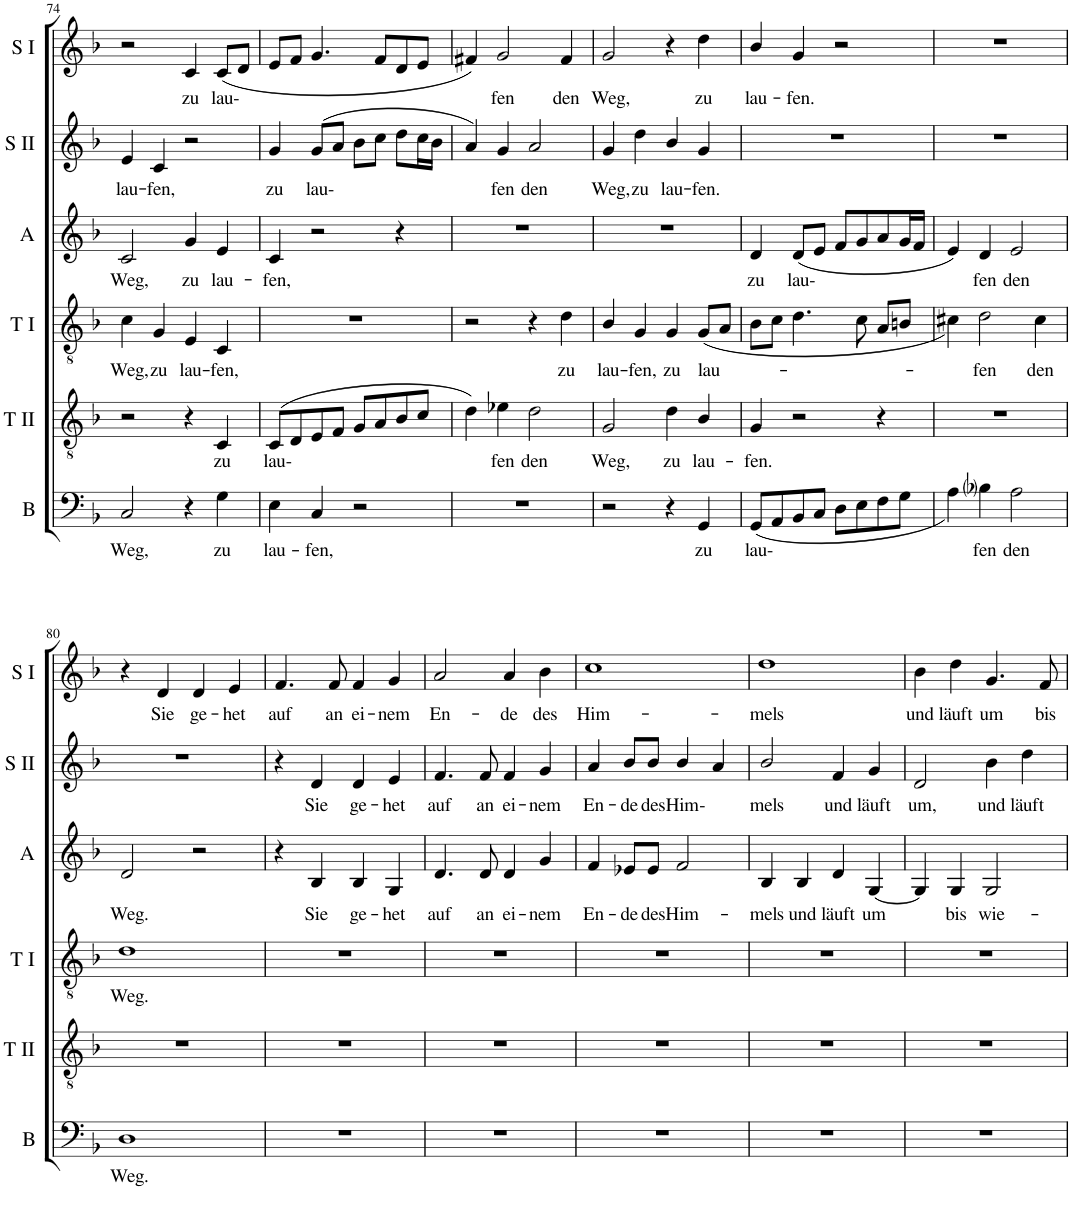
**kern	**text	**kern	**text	**kern	**text	**kern	**text	**kern	**text	**kern	**text
*part6	*part6	*part5	*part5	*part4	*part4	*part3	*part3	*part2	*part2	*part1	*part1
*staff6	*staff6	*staff5	*staff5	*staff4	*staff4	*staff3	*staff3	*staff2	*staff2	*staff1	*staff1
*I"Bass	*	*I"Tenor II	*	*I"Tenor I	*	*I"Alto	*	*I"Soprano II	*	*I"Soprano I	*
*I'B	*	*I'T II	*	*I'T I	*	*I'A	*	*I'S II	*	*I'S I	*
!!LO:PB:g=z
*clefF4	*	*clefGv2	*	*clefGv2	*	*clefG2	*	*clefG2	*	*clefG2	*
*k[b-]	*	*k[b-]	*	*k[b-]	*	*k[b-]	*	*k[b-]	*	*k[b-]	*
*F:	*	*F:	*	*F:	*	*F:	*	*F:	*	*F:	*
*M2/2	*	*M2/2	*	*M2/2	*	*M2/2	*	*M2/2	*	*M2/2	*
*	*	*	*	*	*	*met(c|)	*	*met(c|)	*	*met(c|)	*
=74	=74	=74	=74	=74	=74	=74	=74	=74	=74	=74	=74
!	!LO:LY:b	!	!	!	!LO:LY:b	!	!LO:LY:b	!	!LO:LY:b	!	!
2C/	Weg,	2r	.	4c\	Weg,	2c/	Weg,	4e/	lau-	2r	.
!	!	!	!	!	!LO:LY:b	!	!	!	!LO:LY:b	!	!
.	.	.	.	4G/	zu	.	.	4c/	-fen,	.	.
!	!	!	!	!	!LO:LY:b	!	!LO:LY:b	!	!	!	!LO:LY:b
4r	.	4r	.	4E/	lau-	4g/	zu	2r	.	4c/	zu
!	!LO:LY:b	!	!LO:LY:b	!	!LO:LY:b	!	!LO:LY:b	!	!	!	!LO:LY:b
4G\	zu	4C/	zu	4C/	-fen,	4e/	lau-	.	.	(8c/L	lau-
.	.	.	.	.	.	.	.	.	.	8d/J	.
=75	=75	=75	=75	=75	=75	=75	=75	=75	=75	=75	=75
!	!LO:LY:b	!	!LO:LY:b	!	!	!	!LO:LY:b	!	!LO:LY:b	!	!
4E\	lau-	(8C/L	lau-	1r	.	4c/	-fen,	4g/	zu	8e/L	.
.	.	8D/	.	.	.	.	.	.	.	8f/J	.
!	!LO:LY:b	!	!	!	!	!	!	!	!LO:LY:b	!	!
4C/	-fen,	8E/	.	.	.	2r	.	(8g/L	lau-	4.g/	.
.	.	8F/J	.	.	.	.	.	8a/J	.	.	.
2r	.	8G/L	.	.	.	.	.	8b-\L	.	.	.
.	.	8A/	.	.	.	.	.	8cc\J	.	8f/L	.
.	.	8B-/	.	.	.	4r	.	8dd\L	.	8d/	.
.	.	8c/J	.	.	.	.	.	16cc\L	.	8e/J	.
.	.	.	.	.	.	.	.	16b-\JJ	.	.	.
=76	=76	=76	=76	=76	=76	=76	=76	=76	=76	=76	=76
1r	.	4d\)	.	2r	.	1r	.	4a/)	.	4f#X/)	.
!	!	!	!LO:LY:b	!	!	!	!	!	!LO:LY:b	!	!LO:LY:b
.	.	4e-X\	fen	.	.	.	.	4g/	fen	2g/	fen
!	!	!	!LO:LY:b	!	!	!	!	!	!LO:LY:b	!	!
.	.	2d\	den	4r	.	.	.	2a/	den	.	.
!	!	!	!	!	!LO:LY:b	!	!	!	!	!	!LO:LY:b
.	.	.	.	4d\	zu	.	.	.	.	4f#/	den
=77	=77	=77	=77	=77	=77	=77	=77	=77	=77	=77	=77
!	!	!	!LO:LY:b	!	!LO:LY:b	!	!	!	!LO:LY:b	!	!LO:LY:b
2r	.	2G/	Weg,	4B-/	lau-	1r	.	4g/	Weg,	2g/	Weg,
!	!	!	!	!	!LO:LY:b	!	!	!	!LO:LY:b	!	!
.	.	.	.	4G/	-fen,	.	.	4dd\	zu	.	.
!	!	!	!LO:LY:b	!	!LO:LY:b	!	!	!	!LO:LY:b	!	!
4r	.	4d\	zu	4G/	zu	.	.	4b-/	lau-	4r	.
!	!LO:LY:b	!	!LO:LY:b	!	!LO:LY:b	!	!	!	!LO:LY:b	!	!LO:LY:b
4GG/	zu	4B-/	lau-	(<8G/L	lau-	.	.	4g/	-fen.	4dd\	zu
.	.	.	.	8A/J	.	.	.	.	.	.	.
=78	=78	=78	=78	=78	=78	=78	=78	=78	=78	=78	=78
!	!LO:LY:b	!	!LO:LY:b	!	!	!	!LO:LY:b	!	!	!	!LO:LY:b
(<8GG/L	lau-	4G/	-fen.	8B-\L	.	4d/	zu	1r	.	4b-/	lau-
8AA/	.	.	.	8c\J	.	.	.	.	.	.	.
!	!	!	!	!	!	!	!LO:LY:b	!	!	!	!LO:LY:b
8BB-/	.	2r	.	4.d\	.	(<8d/L	lau-	.	.	4g/	-fen.
8C/J	.	.	.	.	.	8e/J	.	.	.	.	.
8D\L	.	.	.	.	.	8f/L	.	.	.	2r	.
8E\	.	.	.	8c\	.	8g/	.	.	.	.	.
8F\	.	4r	.	8A/L	.	8a/	.	.	.	.	.
8G\J	.	.	.	8Bn/J	.	16g/L	.	.	.	.	.
.	.	.	.	.	.	16f/JJ	.	.	.	.	.
=79	=79	=79	=79	=79	=79	=79	=79	=79	=79	=79	=79
4A\)	.	1r	.	4c#X\)	.	4e/)	.	1r	.	1r	.
!	!LO:LY:b	!	!	!	!LO:LY:b	!	!LO:LY:b	!	!	!	!
4B-i\	fen	.	.	2d\	-fen	4d/	fen	.	.	.	.
!	!LO:LY:b	!	!	!	!	!	!LO:LY:b	!	!	!	!
2A\	den	.	.	.	.	2e/	den	.	.	.	.
!	!	!	!	!	!LO:LY:b	!	!	!	!	!	!
.	.	.	.	4c#\	den	.	.	.	.	.	.
!!LO:LB:g=z
=80	=80	=80	=80	=80	=80	=80	=80	=80	=80	=80	=80
!	!LO:LY:b	!	!	!	!LO:LY:b	!	!LO:LY:b	!	!	!	!
1D	Weg.	1r	.	1d	Weg.	2d/	Weg.	1r	.	4r	.
!	!	!	!	!	!	!	!	!	!	!	!LO:LY:b
.	.	.	.	.	.	.	.	.	.	4d/	Sie
!	!	!	!	!	!	!	!	!	!	!	!LO:LY:b
.	.	.	.	.	.	2r	.	.	.	4d/	ge-
!	!	!	!	!	!	!	!	!	!	!	!LO:LY:b
.	.	.	.	.	.	.	.	.	.	4e/	-het
=81	=81	=81	=81	=81	=81	=81	=81	=81	=81	=81	=81
!	!	!	!	!	!	!	!	!	!	!	!LO:LY:b
1r	.	1r	.	1r	.	4r	.	4r	.	4.f/	auf
!	!	!	!	!	!	!	!LO:LY:b	!	!LO:LY:b	!	!
.	.	.	.	.	.	4B-/	Sie	4d/	Sie	.	.
!	!	!	!	!	!	!	!	!	!	!	!LO:LY:b
.	.	.	.	.	.	.	.	.	.	8f/	an
!	!	!	!	!	!	!	!LO:LY:b	!	!LO:LY:b	!	!LO:LY:b
.	.	.	.	.	.	4B-/	ge-	4d/	ge-	4f/	ei-
!	!	!	!	!	!	!	!LO:LY:b	!	!LO:LY:b	!	!LO:LY:b
.	.	.	.	.	.	4G/	-het	4e/	-het	4g/	-nem
=82	=82	=82	=82	=82	=82	=82	=82	=82	=82	=82	=82
!	!	!	!	!	!	!	!LO:LY:b	!	!LO:LY:b	!	!LO:LY:b
1r	.	1r	.	1r	.	4.d/	auf	4.f/	auf	2a/	En-
!	!	!	!	!	!	!	!LO:LY:b	!	!LO:LY:b	!	!
.	.	.	.	.	.	8d/	an	8f/	an	.	.
!	!	!	!	!	!	!	!LO:LY:b	!	!LO:LY:b	!	!LO:LY:b
.	.	.	.	.	.	4d/	ei-	4f/	ei-	4a/	-de
!	!	!	!	!	!	!	!LO:LY:b	!	!LO:LY:b	!	!LO:LY:b
.	.	.	.	.	.	4g/	-nem	4g/	-nem	4b-\	des
=83	=83	=83	=83	=83	=83	=83	=83	=83	=83	=83	=83
!	!	!	!	!	!	!	!LO:LY:b	!	!LO:LY:b	!	!LO:LY:b
1r	.	1r	.	1r	.	4f/	En-	4a/	En-	1cc	Him-
!	!	!	!	!	!	!	!LO:LY:b	!	!LO:LY:b	!	!
.	.	.	.	.	.	8e-X/L	-de	8b-/L	-de	.	.
!	!	!	!	!	!	!	!LO:LY:b	!	!LO:LY:b	!	!
.	.	.	.	.	.	8e-/J	des	8b-/J	des	.	.
!	!	!	!	!	!	!	!LO:LY:b	!	!LO:LY:b	!	!
.	.	.	.	.	.	2f/	Him-	4b-/	Him-	.	.
.	.	.	.	.	.	.	.	4a/	.	.	.
=84	=84	=84	=84	=84	=84	=84	=84	=84	=84	=84	=84
!	!	!	!	!	!	!	!LO:LY:b	!	!LO:LY:b	!	!LO:LY:b
1r	.	1r	.	1r	.	4B-/	-mels	2b-/	mels	1dd	-mels
!	!	!	!	!	!	!	!LO:LY:b	!	!	!	!
.	.	.	.	.	.	4B-/	und	.	.	.	.
!	!	!	!	!	!	!	!LO:LY:b	!	!LO:LY:b	!	!
.	.	.	.	.	.	4d/	läuft	4f/	und	.	.
!	!	!	!	!	!	!	!LO:LY:b	!	!LO:LY:b	!	!
.	.	.	.	.	.	[4G/	um	4g/	läuft	.	.
=85	=85	=85	=85	=85	=85	=85	=85	=85	=85	=85	=85
!	!	!	!	!	!	!	!	!	!LO:LY:b	!	!LO:LY:b
1r	.	1r	.	1r	.	4G/]	.	2d/	um,	4b-\	und
!	!	!	!	!	!	!	!LO:LY:b	!	!	!	!LO:LY:b
.	.	.	.	.	.	4G/	bis	.	.	4dd\	läuft
!	!	!	!	!	!	!	!LO:LY:b	!	!LO:LY:b	!	!LO:LY:b
.	.	.	.	.	.	2G/	wie-	4b-\	und	4.g/	um
!	!	!	!	!	!	!	!	!	!LO:LY:b	!	!
.	.	.	.	.	.	.	.	4dd\	läuft	.	.
!	!	!	!	!	!	!	!	!	!	!	!LO:LY:b
.	.	.	.	.	.	.	.	.	.	8f/	bis
=	=	=	=	=	=	=	=	=	=	=	=
*-	*-	*-	*-	*-	*-	*-	*-	*-	*-	*-	*-
